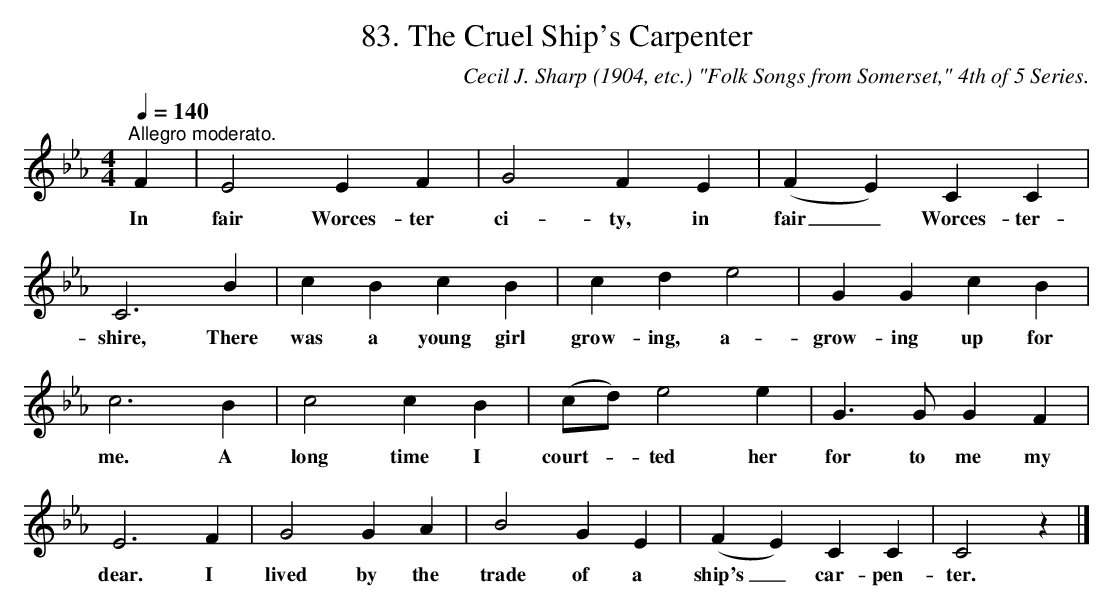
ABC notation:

X:1
T:83. The Cruel Ship's Carpenter
C:Cecil J. Sharp (1904, etc.) "Folk Songs from Somerset," 4th of 5 Series.
L:1/4
Q:1/4=140
M:4/4
K:Caeo
"^Allegro moderato." F | E2 E F | G2 F E | (F E) C C |$ C3 B | c B c B | c d e2 | G G c B |$ c3 B |
w: In|fair Worces- ter|ci- ty, in|fair _ Worces- ter-|shire, There|was a young girl|grow- ing, a-|grow- ing up for|me. A|
c2 c B | (c/d/) e2 e | G3/2 G/ G F |$ E3 F | G2 G A | B2 G E | (F E) C C | C2 z |]
w: long time I|court- * ted her|for to me my|dear. I|lived by the|trade of a|ship's _ car- pen-|ter.|
